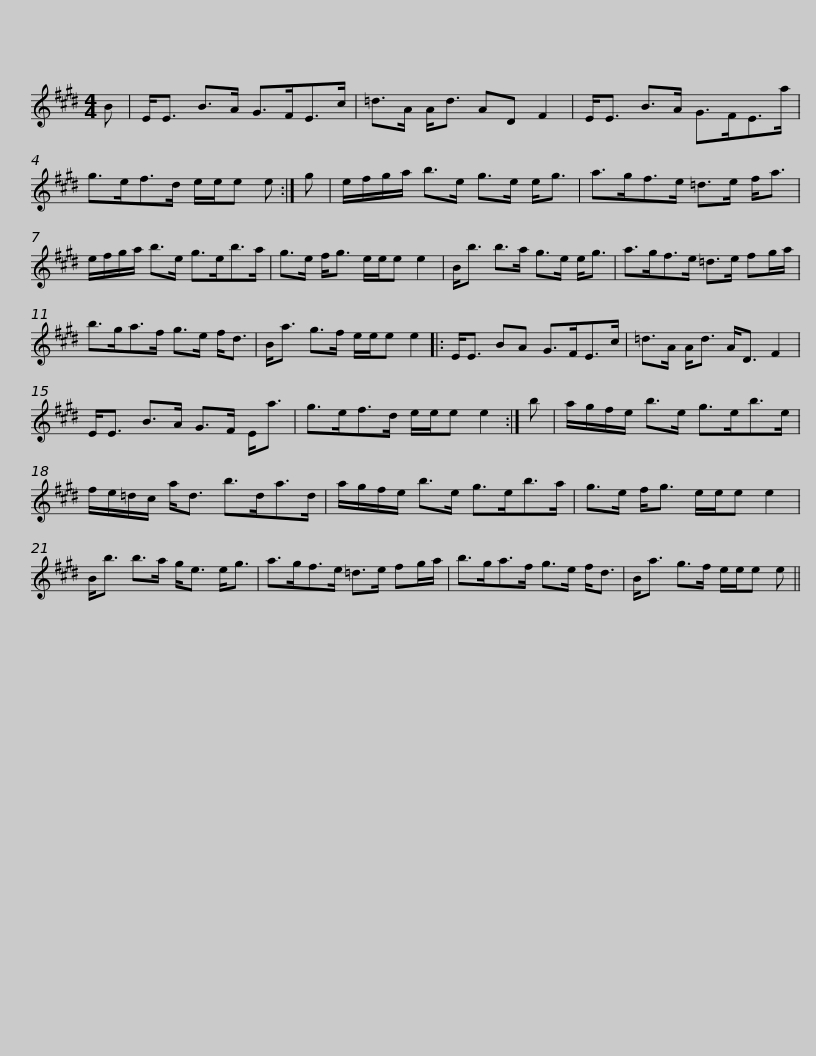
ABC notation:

X:1
L:1/8
M:4/4
I:linebreak $
K:E
V:1 treble
V:1
 B | E<E B>A G>FE>c | =d>A A<d AD F2 | E<E B>A G>FE>a | g>ef>d e/e/e e :| %5
 g |$ e/f/g/a/ b>e g>e e<g | a>gf>e =d>e f<a | e/f/g/a/ b>e g>eb>a | g>e f<g e/e/e e2 |$ %10
 B<b b>a g>e e<g | a>gf>e =d>e fg/a/ | b>ga>f g>e f<d | B<a g>f e/e/e e2 |:$ E<E BA G>FE>c | %15
 =d>A A<d A<D F2 | E<E B>A G>F E<a | g>ef>d e/e/e e2 :| b |$ a/g/f/e/ b>e g>eb>e | %20
 f/e/=d/c/ a<d b>da>d | a/g/f/e/ b>e g>eb>a | g>e f<g e/e/e e2 |$ B<b b>a g<e e<g | a>gf>e =d>e fg/a/ | %25
 b>ga>f g>e f<d | B<a g>f e/e/e e || %27
